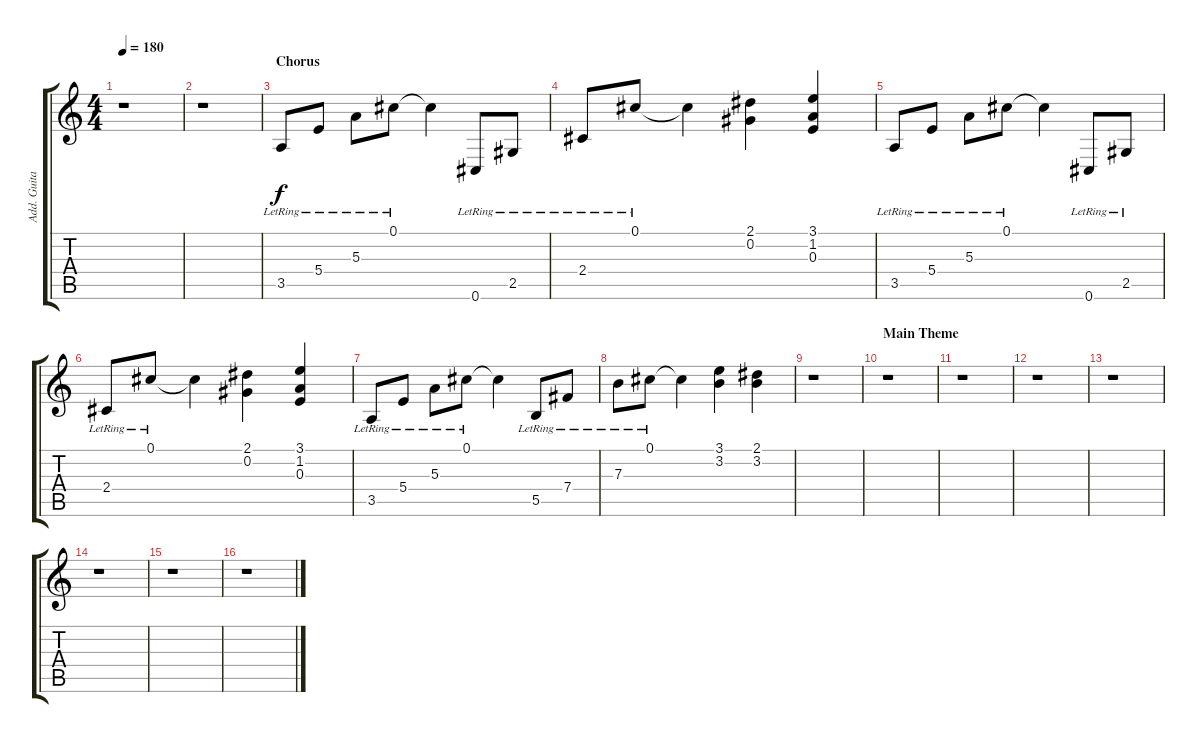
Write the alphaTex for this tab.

\track ("Add. Guitar" "Add. Guita") {instrument electricguitarjazz}
\staff {score tabs}
\tuning (Db4 Ab3 E3 B2 Gb2 Db2) {hide}
\ts (4 4)
\tempo 180
\clef g2
\ks c
r.1{dy f} |
r.1 |
\section ("" "Chorus")
3.5{lr}.8{volume 14 instrument electricguitarclean} 5.4{lr}.8 5.3{lr}.8 0.1{lr}.8 0.1{t}.4 0.6{lr}.8 2.5{lr}.8 |
2.4{lr}.8 0.1{lr}.8 0.1{t}.4 (2.1 0.2).4 (3.1 1.2 0.3).4 |
3.5{lr}.8{volume 14 instrument electricguitarclean} 5.4{lr}.8 5.3{lr}.8 0.1{lr}.8 0.1{t}.4 0.6{lr}.8 2.5{lr}.8 |
2.4{lr}.8 0.1{lr}.8 0.1{t}.4 (2.1 0.2).4 (3.1 1.2 0.3).4 |
3.5{lr}.8 5.4{lr}.8 5.3{lr}.8 0.1{lr}.8 0.1{t}.4 5.5{lr}.8 7.4{lr}.8 |
7.3{lr}.8 0.1{lr}.8 0.1{t}.4 (3.1 3.2).4 (2.1 3.2).4 |
r.1 |
\section ("" "Main Theme")
r.1 |
r.1 |
r.1 |
r.1 |
r.1 |
r.1 |
r.1
